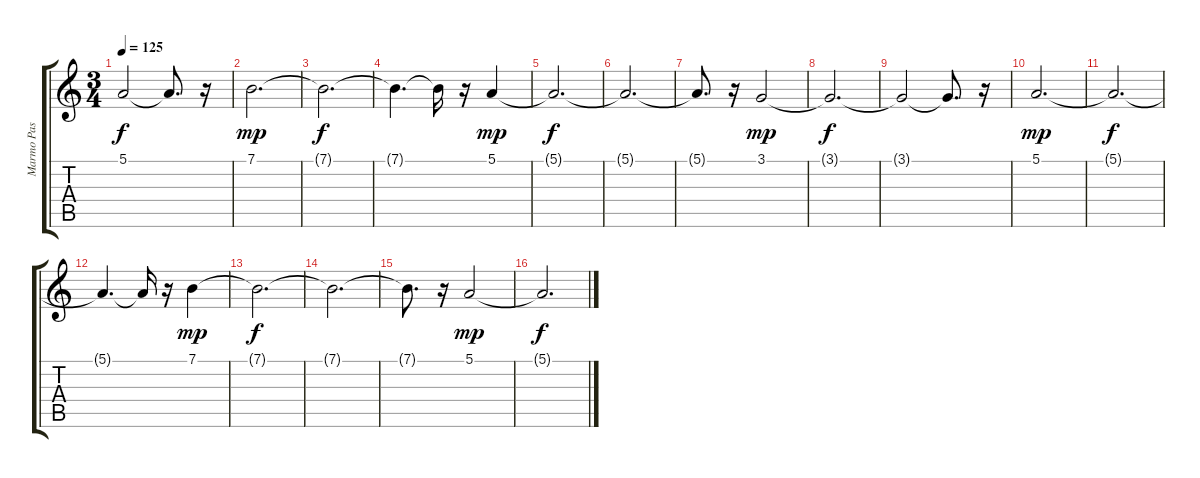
\track ("Marmo Pas" "Marmo Pas") {instrument synthstrings1}
\staff {score tabs}
\tuning (E4 B3 G3 D3 A2 E2) {hide}
\ts (3 4)
\tempo 125
\clef g2
\ks c
5.1{t}.2{dy f} 5.1{t}.8{d} r.16 |
7.1.2{d dy mp} |
7.1{t}.2{d dy f} |
7.1{t}.4{d} 7.1{t}.16 r.16 5.1.4{dy mp} |
5.1{t}.2{d dy f} |
5.1{t}.2{d} |
5.1{t}.8{d} r.16 3.1.2{dy mp} |
3.1{t}.2{d dy f} |
3.1{t}.2 3.1{t}.8{d} r.16 |
5.1.2{d dy mp} |
5.1{t}.2{d dy f} |
5.1{t}.4{d} 5.1{t}.16 r.16 7.1.4{dy mp} |
7.1{t}.2{d dy f} |
7.1{t}.2{d} |
7.1{t}.8{d} r.16 5.1.2{dy mp} |
5.1{t}.2{d dy f}
